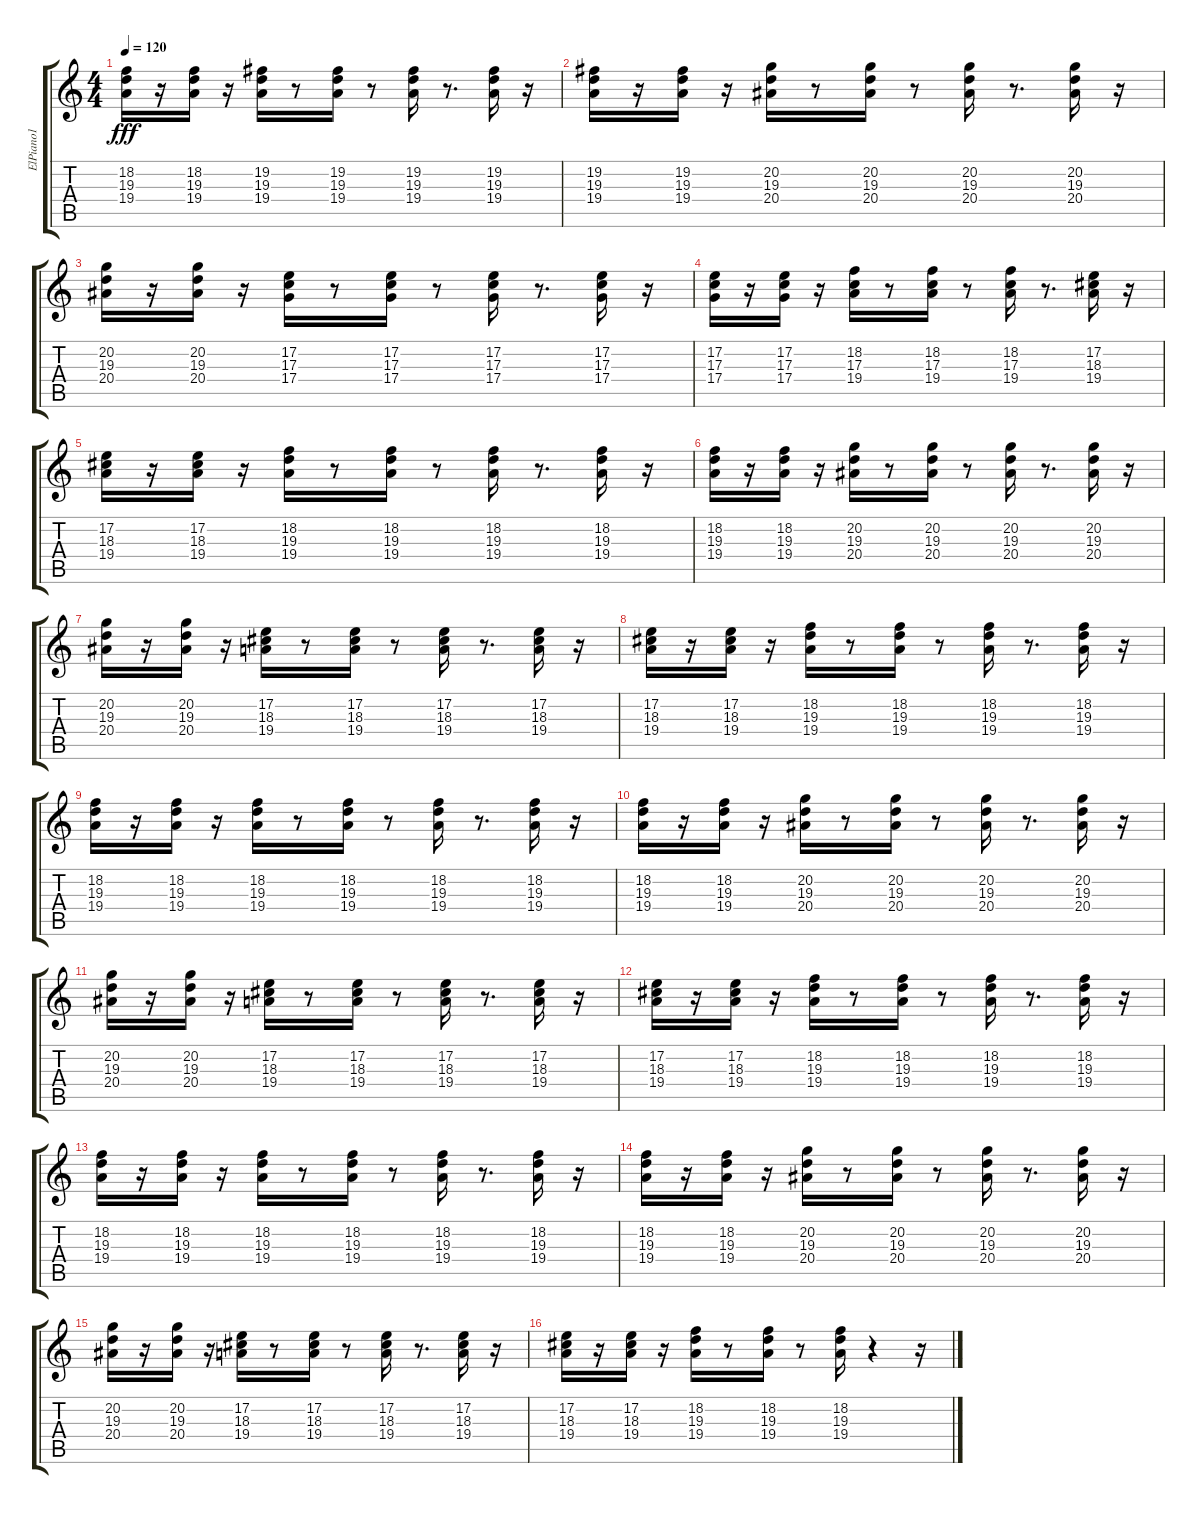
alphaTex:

\track ("ElPiano1" "ElPiano1") {instrument electricgrandpiano}
\staff {score tabs}
\tuning (E4 B3 G3 D3 A2 E2) {hide}
\ts (4 4)
\tempo 120
\clef g2
\ks c
(18.2 19.3 19.4).16{dy fff} r.16 (18.2 19.3 19.4).16 r.16 (19.2 19.3 19.4).16 r.8 (19.2 19.3 19.4).16 r.8 (19.2 19.3 19.4).16 r.8{d} (19.2 19.3 19.4).16 r.16 |
(19.2 19.3 19.4).16 r.16 (19.2 19.3 19.4).16 r.16 (20.2 19.3 20.4).16 r.8 (20.2 19.3 20.4).16 r.8 (20.2 19.3 20.4).16 r.8{d} (20.2 19.3 20.4).16 r.16 |
(20.2 19.3 20.4).16 r.16 (20.2 19.3 20.4).16 r.16 (17.2 17.3 17.4).16 r.8 (17.2 17.3 17.4).16 r.8 (17.2 17.3 17.4).16 r.8{d} (17.2 17.3 17.4).16 r.16 |
(17.2 17.3 17.4).16 r.16 (17.2 17.3 17.4).16 r.16 (18.2 17.3 19.4).16 r.8 (18.2 17.3 19.4).16 r.8 (18.2 17.3 19.4).16 r.8{d} (17.2 18.3 19.4).16 r.16 |
(17.2 18.3 19.4).16 r.16 (17.2 18.3 19.4).16 r.16 (18.2 19.3 19.4).16 r.8 (18.2 19.3 19.4).16 r.8 (18.2 19.3 19.4).16 r.8{d} (18.2 19.3 19.4).16 r.16 |
(18.2 19.3 19.4).16 r.16 (18.2 19.3 19.4).16 r.16 (20.2 19.3 20.4).16 r.8 (20.2 19.3 20.4).16 r.8 (20.2 19.3 20.4).16 r.8{d} (20.2 19.3 20.4).16 r.16 |
(20.2 19.3 20.4).16 r.16 (20.2 19.3 20.4).16 r.16 (17.2 18.3 19.4).16 r.8 (17.2 18.3 19.4).16 r.8 (17.2 18.3 19.4).16 r.8{d} (17.2 18.3 19.4).16 r.16 |
(17.2 18.3 19.4).16 r.16 (17.2 18.3 19.4).16 r.16 (18.2 19.3 19.4).16 r.8 (18.2 19.3 19.4).16 r.8 (18.2 19.3 19.4).16 r.8{d} (18.2 19.3 19.4).16 r.16 |
(18.2 19.3 19.4).16 r.16 (18.2 19.3 19.4).16 r.16 (18.2 19.3 19.4).16 r.8 (18.2 19.3 19.4).16 r.8 (18.2 19.3 19.4).16 r.8{d} (18.2 19.3 19.4).16 r.16 |
(18.2 19.3 19.4).16 r.16 (18.2 19.3 19.4).16 r.16 (20.2 19.3 20.4).16 r.8 (20.2 19.3 20.4).16 r.8 (20.2 19.3 20.4).16 r.8{d} (20.2 19.3 20.4).16 r.16 |
(20.2 19.3 20.4).16 r.16 (20.2 19.3 20.4).16 r.16 (17.2 18.3 19.4).16 r.8 (17.2 18.3 19.4).16 r.8 (17.2 18.3 19.4).16 r.8{d} (17.2 18.3 19.4).16 r.16 |
(17.2 18.3 19.4).16 r.16 (17.2 18.3 19.4).16 r.16 (18.2 19.3 19.4).16 r.8 (18.2 19.3 19.4).16 r.8 (18.2 19.3 19.4).16 r.8{d} (18.2 19.3 19.4).16 r.16 |
(18.2 19.3 19.4).16 r.16 (18.2 19.3 19.4).16 r.16 (18.2 19.3 19.4).16 r.8 (18.2 19.3 19.4).16 r.8 (18.2 19.3 19.4).16 r.8{d} (18.2 19.3 19.4).16 r.16 |
(18.2 19.3 19.4).16 r.16 (18.2 19.3 19.4).16 r.16 (20.2 19.3 20.4).16 r.8 (20.2 19.3 20.4).16 r.8 (20.2 19.3 20.4).16 r.8{d} (20.2 19.3 20.4).16 r.16 |
(20.2 19.3 20.4).16 r.16 (20.2 19.3 20.4).16 r.16 (17.2 18.3 19.4).16 r.8 (17.2 18.3 19.4).16 r.8 (17.2 18.3 19.4).16 r.8{d} (17.2 18.3 19.4).16 r.16 |
(17.2 18.3 19.4).16 r.16 (17.2 18.3 19.4).16 r.16 (18.2 19.3 19.4).16 r.8 (18.2 19.3 19.4).16 r.8 (18.2 19.3 19.4).16 r.4 r.16
